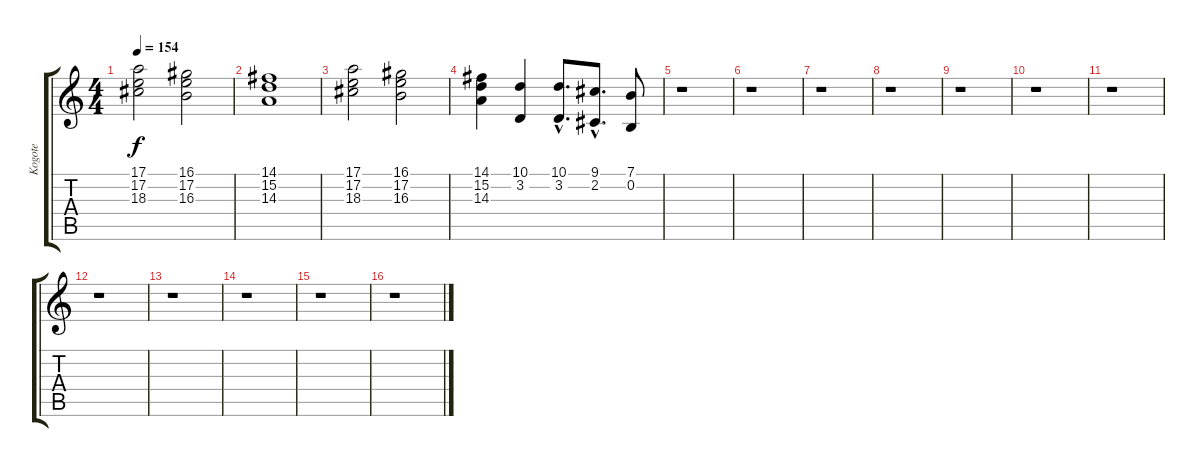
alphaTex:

\track ("Kogote" "Kogote") {instrument drawbarorgan}
\staff {score tabs}
\tuning (E4 B3 G3 D3 A2 E2) {hide}
\ts (4 4)
\tempo 154
\clef g2
\ks c
(17.1 17.2 18.3).2{dy f} (16.1 17.2 16.3).2 |
(14.1 15.2 14.3).1 |
(17.1 17.2 18.3).2 (16.1 17.2 16.3).2 |
(14.1 15.2 14.3).4 (10.1 3.2).4 (10.1{hac} 3.2{hac}).8{d} (9.1{hac} 2.2{hac}).8{d} (7.1 0.2).8 |
r.1 |
r.1 |
r.1 |
r.1 |
r.1 |
r.1 |
r.1 |
r.1 |
r.1 |
r.1 |
r.1 |
r.1
